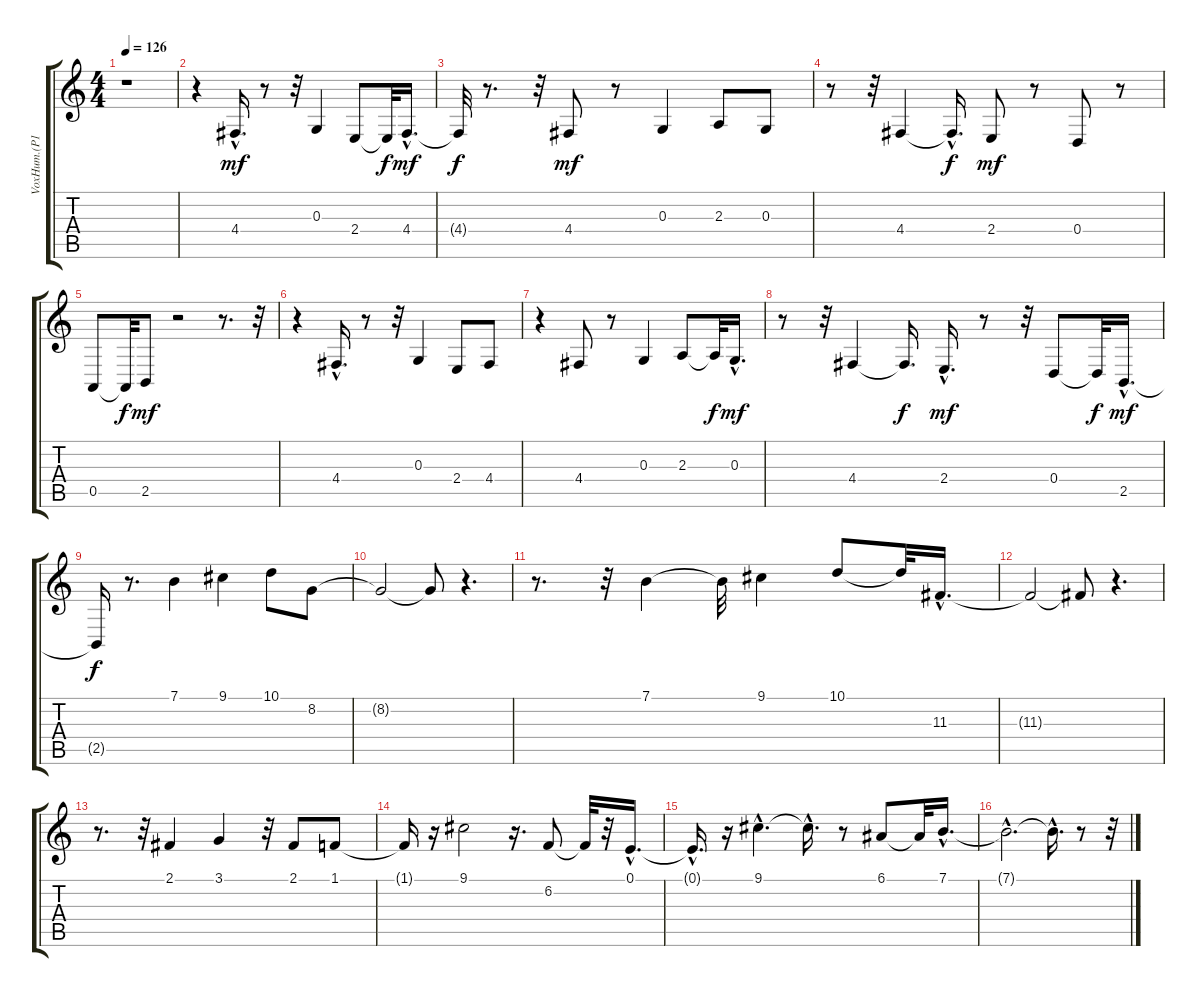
\track ("VoxHum.(P116)" "VoxHum.(P1") {instrument voiceoohs}
\staff {score tabs}
\tuning (E4 B3 G3 D3 A2 E2) {hide}
\ts (4 4)
\tempo 126
\clef g2
\ks c
r.1{dy mf instrument voiceoohs} |
r.4 4.4{hac}.16{d} r.8 r.32 0.3.4 2.4.8 2.4{t}.32{dy f} 4.4{hac}.16{d dy mf} |
4.4{t}.32{dy f} r.8{d} r.32 4.4.8{dy mf} r.8 0.3.4 2.3.8 0.3.8 |
r.8 r.32 4.4.4 4.4{hac t}.16{d dy f} 2.4.8{dy mf} r.8 0.4.8 r.8 |
0.5.8 0.5{t}.32{dy f} 2.5.8{dy mf} r.2 r.8{d} r.32 |
r.4 4.4{hac}.16{d} r.8 r.32 0.3.4 2.4.8 4.4.8 |
r.4 4.4.8 r.8 0.3.4 2.3.8 2.3{t}.32{dy f} 0.3{hac}.16{d dy mf} |
r.8 r.32 4.4.4 4.4{t}.16{d dy f} 2.4{hac}.16{d dy mf} r.8 r.32 0.4.8 0.4{t}.32{dy f} 2.5{hac}.16{d dy mf} |
2.5{t}.16{dy f} r.8{d} 7.1.4 9.1.4 10.1.8 8.2.8 |
8.2{t}.2 8.2{t}.8 r.4{d} |
r.8{d} r.32 7.1.4 7.1{t}.32 9.1.4 10.1.8 10.1{t}.32 11.3{hac}.16{d} |
11.3{t}.2 11.3{t}.8 r.4{d} |
r.8{d} r.32 2.1.4 3.1.4 r.32 2.1.8 1.1.8 |
1.1{t}.16 r.16 9.1.2 r.16{d} 6.2.8 6.2{t}.32 r.32 0.1{hac}.16{d} |
0.1{hac t}.16{d} r.16 9.1{hac}.4{d} 9.1{hac t}.16{d} r.8 6.1.8 6.1{t}.32 7.1{hac}.16{d} |
7.1{hac t}.2{d} 7.1{hac t}.16{d} r.8 r.32
